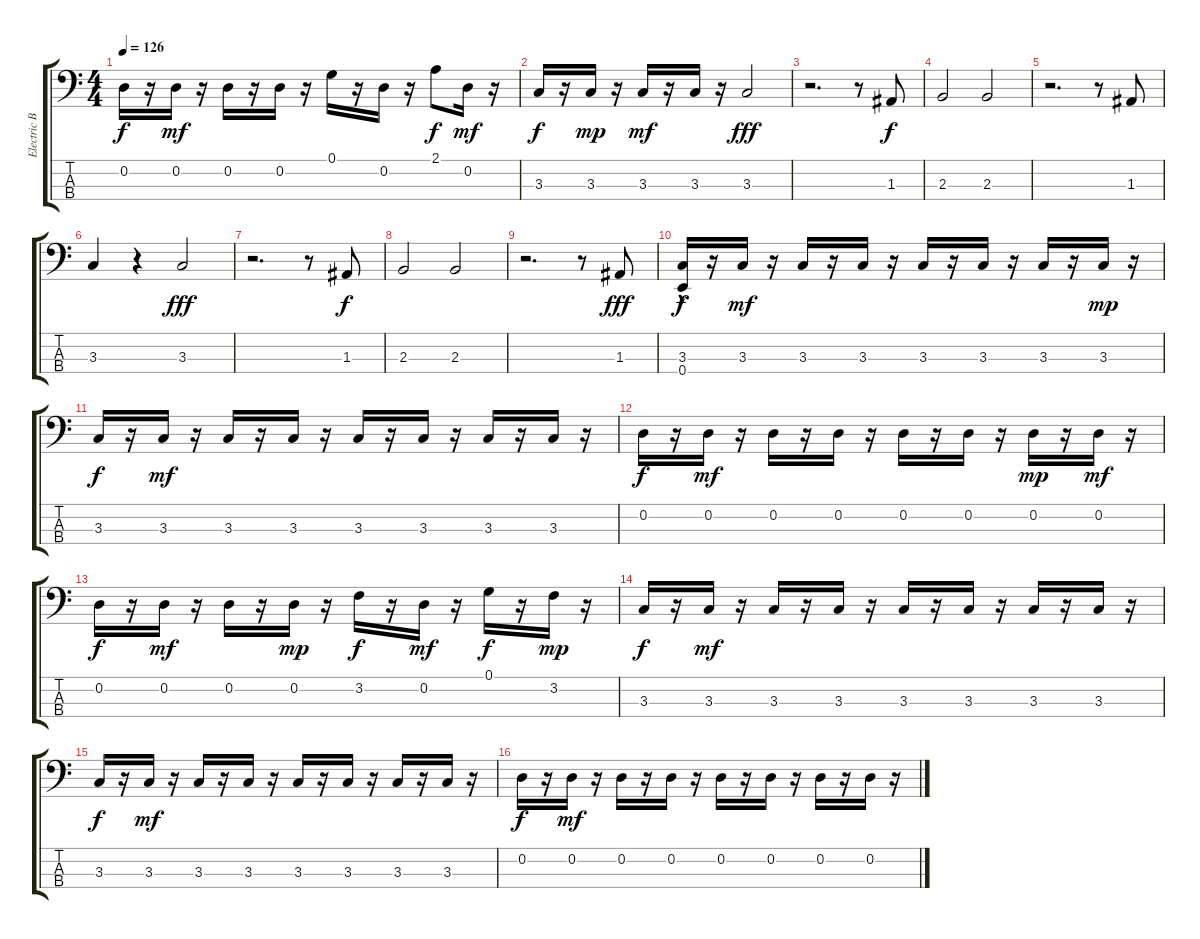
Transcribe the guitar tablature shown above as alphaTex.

\track ("Electric Bass (finger)" "Electric B") {instrument electricbassfinger}
\staff {score tabs}
\tuning (G2 D2 A1 E1) {hide}
\ts (4 4)
\tempo 126
\clef f4
\ks c
0.2.16{dy f} r.16 0.2.16{dy mf} r.16 0.2.16 r.16 0.2.16 r.16 0.1.16 r.16 0.2.16 r.16 2.1.8{dy f} 0.2.16{dy mf} r.16 |
3.3.16{dy f} r.16 3.3.16{dy mp} r.16 3.3.16{dy mf} r.16 3.3.16 r.16 3.3.2{dy fff} |
r.2{d} r.8 1.3.8{dy f} |
2.3.2 2.3.2 |
r.2{d} r.8 1.3.8 |
3.3.4 r.4 3.3.2{dy fff} |
r.2{d} r.8 1.3.8{dy f} |
2.3.2 2.3.2 |
r.2{d} r.8 1.3.8{dy fff} |
(3.3 0.4{hac}).16{dy f} r.16 3.3.16{dy mf} r.16 3.3.16 r.16 3.3.16 r.16 3.3.16 r.16 3.3.16 r.16 3.3.16 r.16 3.3.16{dy mp} r.16 |
3.3.16{dy f} r.16 3.3.16{dy mf} r.16 3.3.16 r.16 3.3.16 r.16 3.3.16 r.16 3.3.16 r.16 3.3.16 r.16 3.3.16 r.16 |
0.2.16{dy f} r.16 0.2.16{dy mf} r.16 0.2.16 r.16 0.2.16 r.16 0.2.16 r.16 0.2.16 r.16 0.2.16{dy mp} r.16 0.2.16{dy mf} r.16 |
0.2.16{dy f} r.16 0.2.16{dy mf} r.16 0.2.16 r.16 0.2.16{dy mp} r.16 3.2.16{dy f} r.16 0.2.16{dy mf} r.16 0.1.16{dy f} r.16 3.2.16{dy mp} r.16 |
3.3.16{dy f} r.16 3.3.16{dy mf} r.16 3.3.16 r.16 3.3.16 r.16 3.3.16 r.16 3.3.16 r.16 3.3.16 r.16 3.3.16 r.16 |
3.3.16{dy f} r.16 3.3.16{dy mf} r.16 3.3.16 r.16 3.3.16 r.16 3.3.16 r.16 3.3.16 r.16 3.3.16 r.16 3.3.16 r.16 |
0.2.16{dy f} r.16 0.2.16{dy mf} r.16 0.2.16 r.16 0.2.16 r.16 0.2.16 r.16 0.2.16 r.16 0.2.16 r.16 0.2.16 r.16
